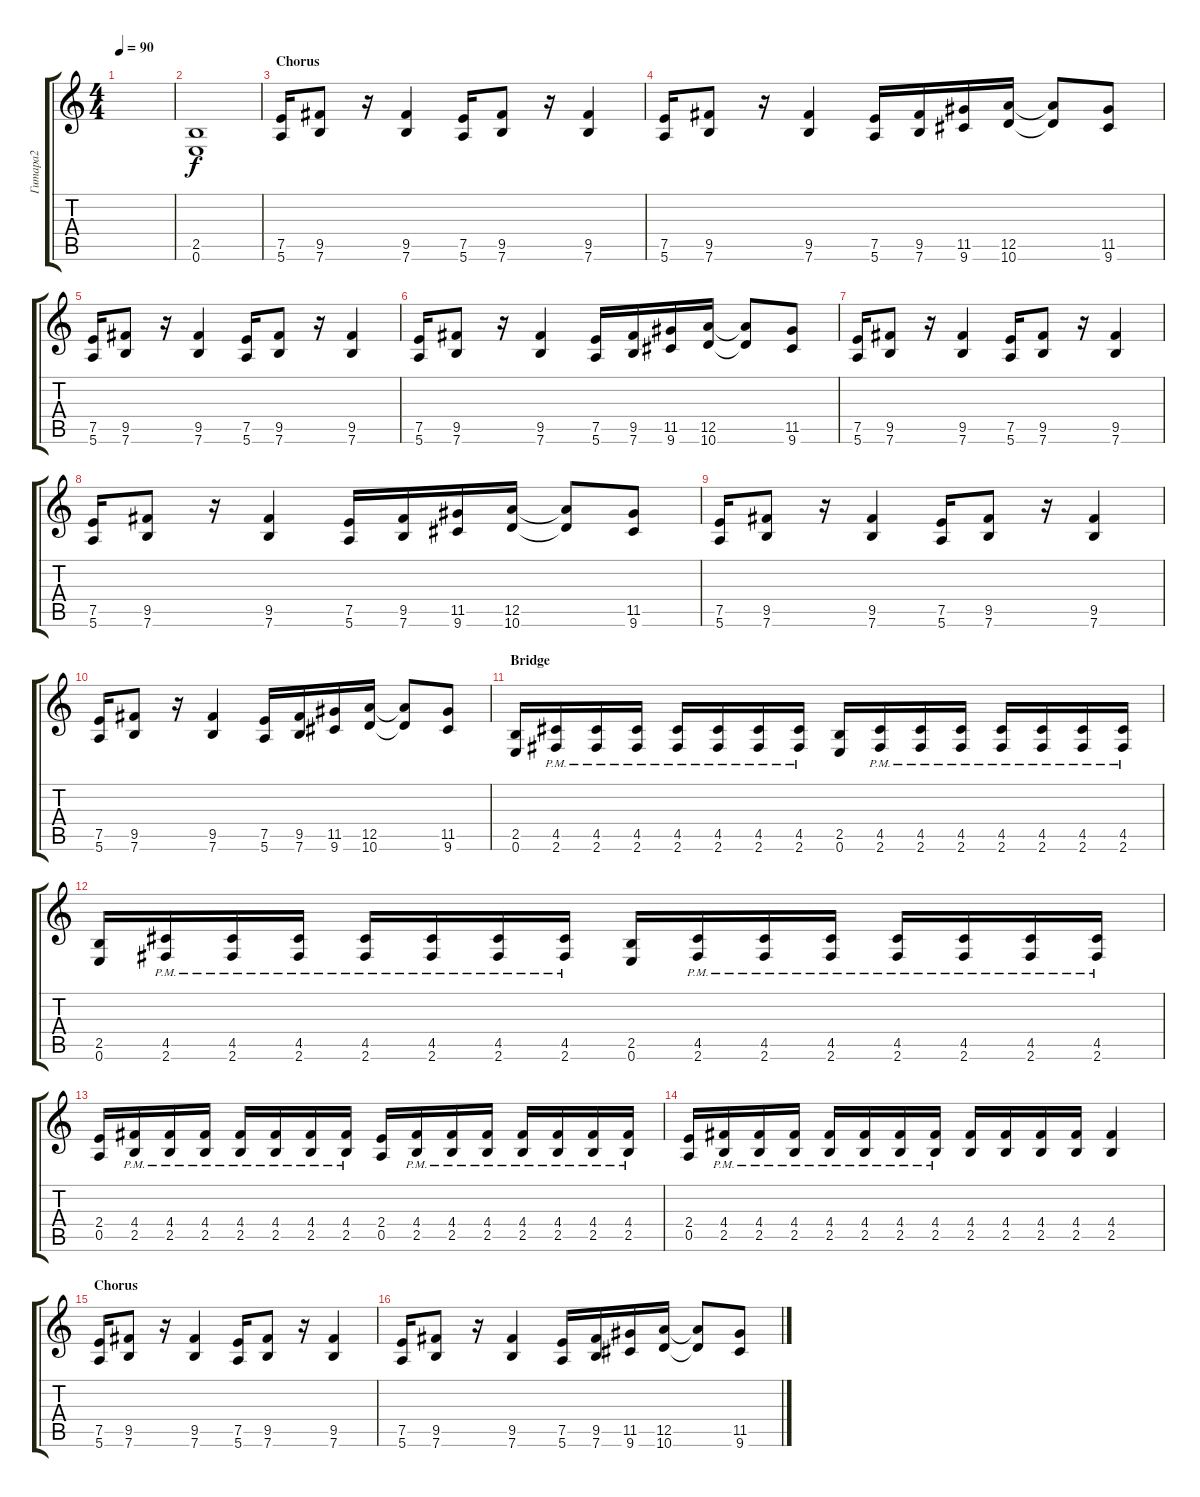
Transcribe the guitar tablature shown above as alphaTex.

\track ("Гитара2" "Гитара2") {instrument distortionguitar}
\staff {score tabs}
\tuning (E4 B3 G3 D3 A2 E2) {hide}
\ts (4 4)
\tempo 90
\clef g2
\ks c
|
(2.5 0.6).1 |
\section ("" "Chorus")
(7.5 5.6).16 (9.5 7.6).8 r.16 (9.5 7.6).4 (7.5 5.6).16 (9.5 7.6).8 r.16 (9.5 7.6).4 |
(7.5 5.6).16 (9.5 7.6).8 r.16 (9.5 7.6).4 (7.5 5.6).16 (9.5 7.6).16 (11.5 9.6).16 (12.5 10.6).16 (12.5{t} 10.6{t}).8 (11.5 9.6).8 |
(7.5 5.6).16 (9.5 7.6).8 r.16 (9.5 7.6).4 (7.5 5.6).16 (9.5 7.6).8 r.16 (9.5 7.6).4 |
(7.5 5.6).16 (9.5 7.6).8 r.16 (9.5 7.6).4 (7.5 5.6).16 (9.5 7.6).16 (11.5 9.6).16 (12.5 10.6).16 (12.5{t} 10.6{t}).8 (11.5 9.6).8 |
(7.5 5.6).16 (9.5 7.6).8 r.16 (9.5 7.6).4 (7.5 5.6).16 (9.5 7.6).8 r.16 (9.5 7.6).4 |
(7.5 5.6).16 (9.5 7.6).8 r.16 (9.5 7.6).4 (7.5 5.6).16 (9.5 7.6).16 (11.5 9.6).16 (12.5 10.6).16 (12.5{t} 10.6{t}).8 (11.5 9.6).8 |
(7.5 5.6).16 (9.5 7.6).8 r.16 (9.5 7.6).4 (7.5 5.6).16 (9.5 7.6).8 r.16 (9.5 7.6).4 |
(7.5 5.6).16 (9.5 7.6).8 r.16 (9.5 7.6).4 (7.5 5.6).16 (9.5 7.6).16 (11.5 9.6).16 (12.5 10.6).16 (12.5{t} 10.6{t}).8 (11.5 9.6).8 |
\section ("" "Bridge")
(2.5 0.6).16 (4.5{pm} 2.6{pm}).16 (4.5{pm} 2.6{pm}).16 (4.5{pm} 2.6{pm}).16 (4.5{pm} 2.6{pm}).16 (4.5{pm} 2.6{pm}).16 (4.5{pm} 2.6{pm}).16 (4.5{pm} 2.6{pm}).16 (2.5 0.6).16 (4.5{pm} 2.6{pm}).16 (4.5{pm} 2.6{pm}).16 (4.5{pm} 2.6{pm}).16 (4.5{pm} 2.6{pm}).16 (4.5{pm} 2.6{pm}).16 (4.5{pm} 2.6{pm}).16 (4.5{pm} 2.6{pm}).16 |
(2.5 0.6).16 (4.5{pm} 2.6{pm}).16 (4.5{pm} 2.6{pm}).16 (4.5{pm} 2.6{pm}).16 (4.5{pm} 2.6{pm}).16 (4.5{pm} 2.6{pm}).16 (4.5{pm} 2.6{pm}).16 (4.5{pm} 2.6{pm}).16 (2.5 0.6).16 (4.5{pm} 2.6{pm}).16 (4.5{pm} 2.6{pm}).16 (4.5{pm} 2.6{pm}).16 (4.5{pm} 2.6{pm}).16 (4.5{pm} 2.6{pm}).16 (4.5{pm} 2.6{pm}).16 (4.5{pm} 2.6{pm}).16 |
(2.4 0.5).16 (4.4 2.5{pm}).16 (4.4 2.5{pm}).16 (4.4 2.5{pm}).16 (4.4 2.5{pm}).16 (4.4 2.5{pm}).16 (4.4 2.5{pm}).16 (4.4 2.5{pm}).16 (2.4 0.5).16 (4.4 2.5{pm}).16 (4.4 2.5{pm}).16 (4.4 2.5{pm}).16 (4.4 2.5{pm}).16 (4.4 2.5{pm}).16 (4.4 2.5{pm}).16 (4.4 2.5{pm}).16 |
(2.4 0.5).16 (4.4 2.5{pm}).16 (4.4 2.5{pm}).16 (4.4 2.5{pm}).16 (4.4 2.5{pm}).16 (4.4 2.5{pm}).16 (4.4 2.5{pm}).16 (4.4 2.5{pm}).16 (4.4 2.5).16 (4.4 2.5).16 (4.4 2.5).16 (4.4 2.5).16 (4.4 2.5).4 |
\section ("" "Chorus")
(7.5 5.6).16 (9.5 7.6).8 r.16 (9.5 7.6).4 (7.5 5.6).16 (9.5 7.6).8 r.16 (9.5 7.6).4 |
(7.5 5.6).16 (9.5 7.6).8 r.16 (9.5 7.6).4 (7.5 5.6).16 (9.5 7.6).16 (11.5 9.6).16 (12.5 10.6).16 (12.5{t} 10.6{t}).8 (11.5 9.6).8
